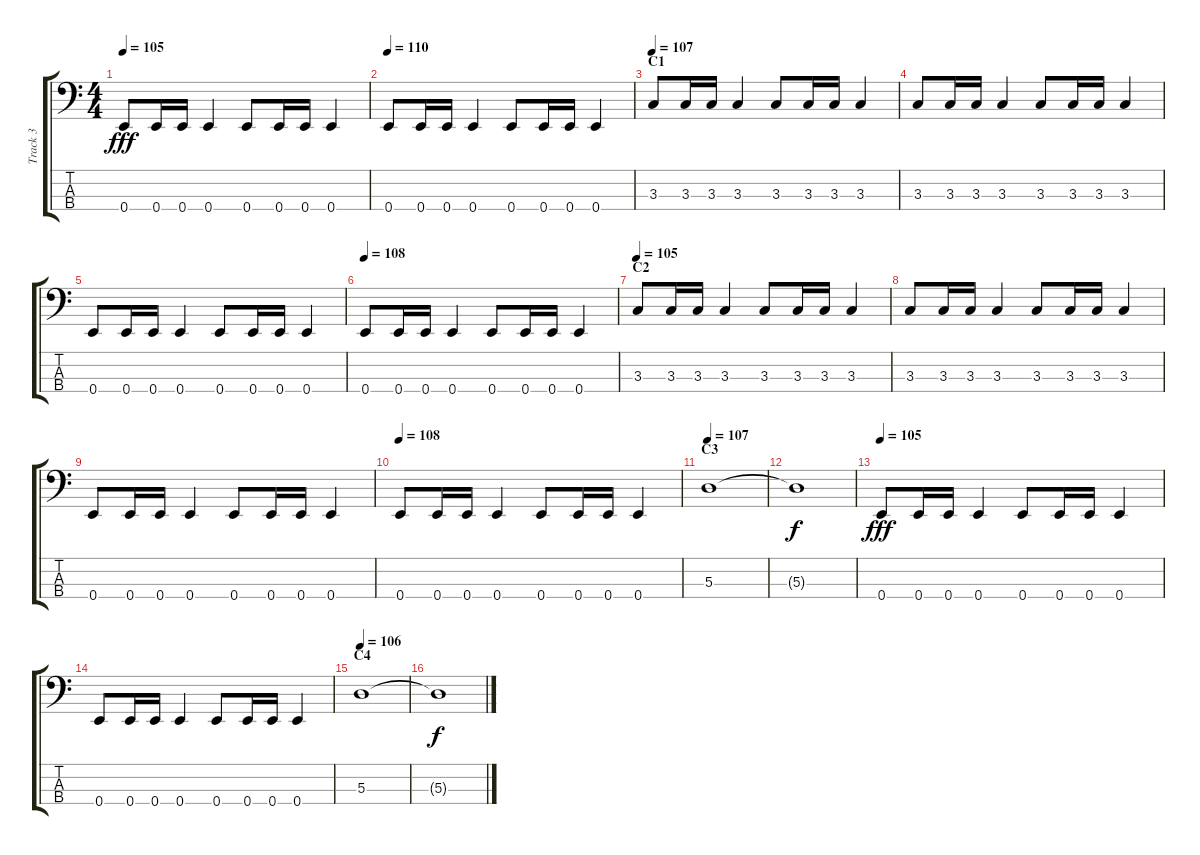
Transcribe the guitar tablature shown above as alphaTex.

\track ("Track 3" "Track 3") {instrument electricbassfinger}
\staff {score tabs}
\tuning (G2 D2 A1 E1) {hide}
\ts (4 4)
\tempo 105
\clef f4
\ks c
0.4.8{dy fff} 0.4.16 0.4.16 0.4.4 0.4.8 0.4.16 0.4.16 0.4.4 |
\tempo 110
0.4.8 0.4.16 0.4.16 0.4.4 0.4.8 0.4.16 0.4.16 0.4.4 |
\section ("" "C1")
\tempo 107
3.3.8 3.3.16 3.3.16 3.3.4 3.3.8 3.3.16 3.3.16 3.3.4 |
3.3.8 3.3.16 3.3.16 3.3.4 3.3.8 3.3.16 3.3.16 3.3.4 |
0.4.8 0.4.16 0.4.16 0.4.4 0.4.8 0.4.16 0.4.16 0.4.4 |
\tempo 108
0.4.8 0.4.16 0.4.16 0.4.4 0.4.8 0.4.16 0.4.16 0.4.4 |
\section ("" "C2")
\tempo 105
3.3.8 3.3.16 3.3.16 3.3.4 3.3.8 3.3.16 3.3.16 3.3.4 |
3.3.8 3.3.16 3.3.16 3.3.4 3.3.8 3.3.16 3.3.16 3.3.4 |
0.4.8 0.4.16 0.4.16 0.4.4 0.4.8 0.4.16 0.4.16 0.4.4 |
\tempo 108
0.4.8 0.4.16 0.4.16 0.4.4 0.4.8 0.4.16 0.4.16 0.4.4 |
\section ("" "C3")
\tempo 107
5.3.1 |
5.3{t}.1{dy f} |
\tempo 105
0.4.8{dy fff} 0.4.16 0.4.16 0.4.4 0.4.8 0.4.16 0.4.16 0.4.4 |
0.4.8 0.4.16 0.4.16 0.4.4 0.4.8 0.4.16 0.4.16 0.4.4 |
\section ("" "C4")
\tempo 106
5.3.1 |
5.3{t}.1{dy f}
